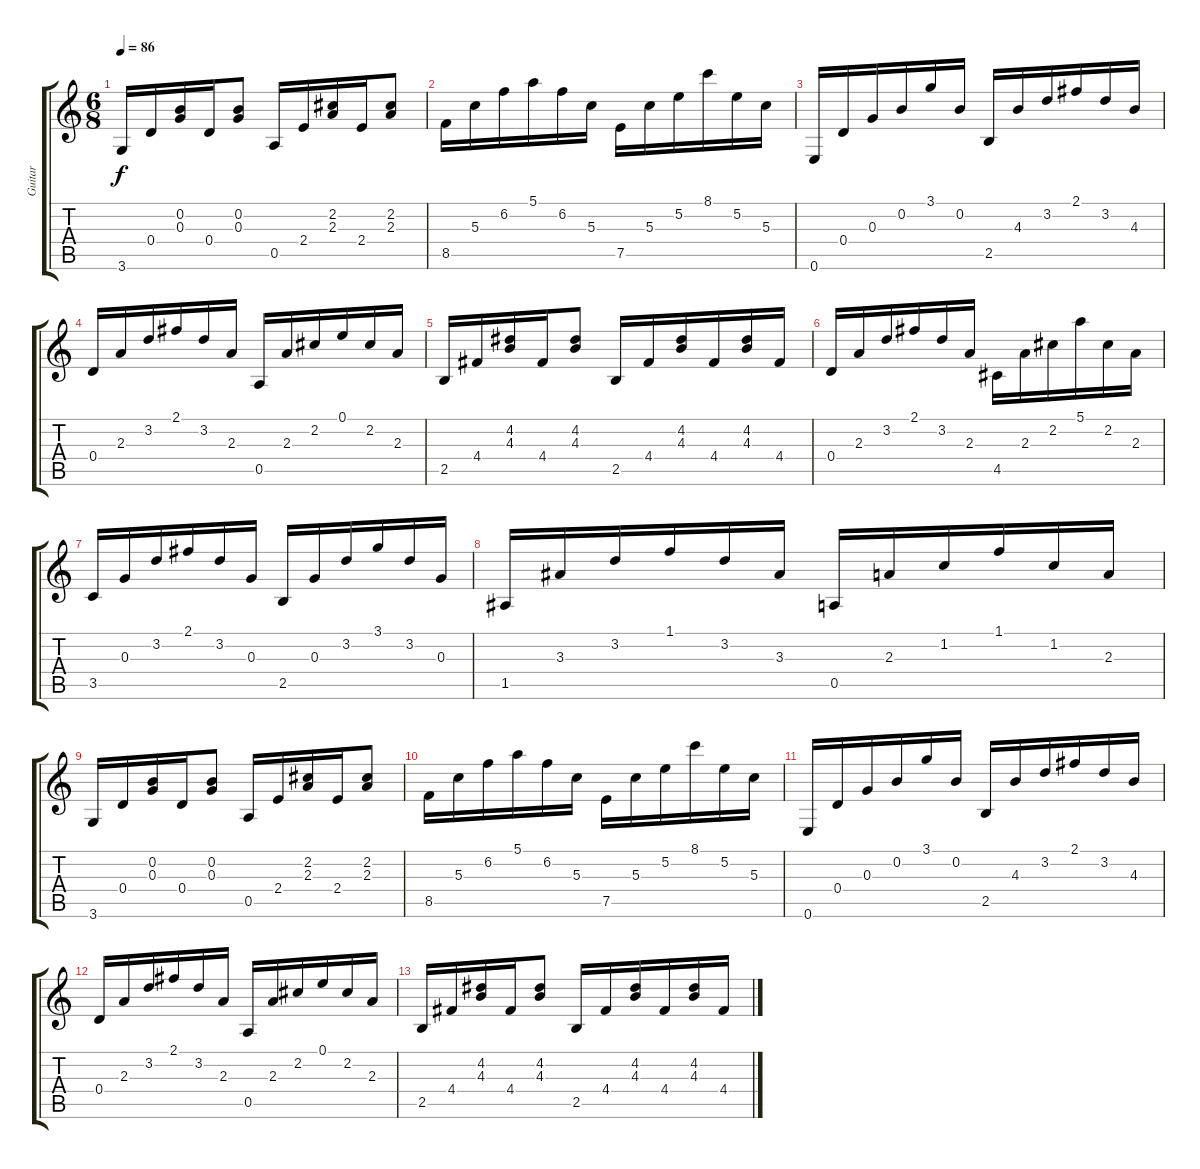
\track ("Guitar" "Guitar") {instrument acousticguitarnylon}
\staff {score tabs}
\tuning (E4 B3 G3 D3 A2 E2) {hide}
\ts (6 8)
\tempo 86
\clef g2
\ks c
3.6.16{dy f} 0.4.16 (0.2 0.3).16 0.4.16 (0.2 0.3).8 0.5.16 2.4.16 (2.2 2.3).16 2.4.16 (2.2 2.3).8 |
8.5.16 5.3.16 6.2.16 5.1.16 6.2.16 5.3.16 7.5.16 5.3.16 5.2.16 8.1.16 5.2.16 5.3.16 |
0.6.16 0.4.16 0.3.16 0.2.16 3.1.16 0.2.16 2.5.16 4.3.16 3.2.16 2.1.16 3.2.16 4.3.16 |
0.4.16 2.3.16 3.2.16 2.1.16 3.2.16 2.3.16 0.5.16 2.3.16 2.2.16 0.1.16 2.2.16 2.3.16 |
2.5.16 4.4.16 (4.2 4.3).16 4.4.16 (4.2 4.3).8 2.5.16 4.4.16 (4.2 4.3).16 4.4.16 (4.2 4.3).16 4.4.16 |
0.4.16{volume 10} 2.3.16{volume 10} 3.2.16{volume 10} 2.1.16{volume 10} 3.2.16{volume 9} 2.3.16{volume 9} 4.5.16{volume 9} 2.3.16{volume 9} 2.2.16{volume 9} 5.1.16{volume 9} 2.2.16{volume 9} 2.3.16{volume 8} |
3.5.16{volume 8} 0.3.16{volume 8} 3.2.16{volume 8} 2.1.16{volume 8} 3.2.16{volume 8} 0.3.16{volume 8} 2.5.16{volume 8} 0.3.16{volume 7} 3.2.16{volume 7} 3.1.16{volume 7} 3.2.16{volume 7} 0.3.16{volume 7} |
1.5.16{volume 7} 3.3.16{volume 6} 3.2.16{volume 6} 1.1.16{volume 6} 3.2.16{volume 6} 3.3.16{volume 6} 0.5.16{volume 6} 2.3.16{volume 6} 1.2.16{volume 6} 1.1.16{volume 6} 1.2.16{volume 5} 2.3.16{volume 5} |
3.6.16{volume 5} 0.4.16{volume 5} (0.2 0.3).16{volume 5} 0.4.16{volume 5} (0.2 0.3).8{volume 4} 0.5.16{volume 4} 2.4.16{volume 4} (2.2 2.3).16{volume 4} 2.4.16{volume 4} (2.2 2.3).8{volume 4} |
8.5.16{volume 3} 5.3.16{volume 3} 6.2.16{volume 3} 5.1.16{volume 3} 6.2.16{volume 3} 5.3.16{volume 2} 7.5.16{volume 2} 5.3.16{volume 2} 5.2.16{volume 2} 8.1.16{volume 2} 5.2.16{volume 1} 5.3.16{volume 1} |
0.6.16{volume 1} 0.4.16{volume 1} 0.3.16{volume 0} 0.2.16{volume 0} 3.1.16{volume 0} 0.2.16 2.5.16 4.3.16 3.2.16 2.1.16 3.2.16 4.3.16 |
0.4.16 2.3.16 3.2.16 2.1.16 3.2.16 2.3.16 0.5.16 2.3.16 2.2.16 0.1.16 2.2.16 2.3.16 |
2.5.16 4.4.16 (4.2 4.3).16 4.4.16 (4.2 4.3).8 2.5.16 4.4.16 (4.2 4.3).16 4.4.16 (4.2 4.3).16 4.4.16
